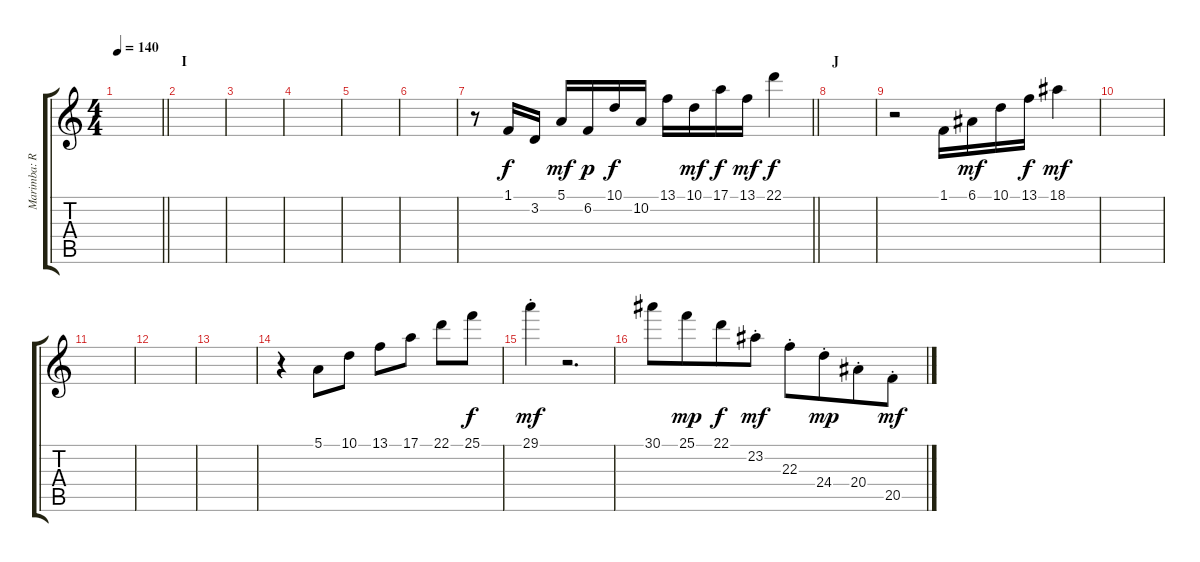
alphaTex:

\track ("Marimba: Ray Cooper" "Marimba: R") {instrument marimba}
\staff {score tabs}
\tuning (E4 B3 G3 D3 A2 E2) {hide}
\ts (4 4)
\tempo 140
\clef g2
\barLineRight lightlight
\ks c
|
\section ("" "I")
|
|
|
|
|
\barLineRight lightlight
r.8{volume 11 instrument marimba} 1.1.16 3.2.16 5.1.16{dy mf} 6.2.16{dy p} 10.1.16{dy f} 10.2.16 13.1.16 10.1.16{dy mf} 17.1.16{dy f} 13.1.16{dy mf} 22.1.4{dy f} |
\section ("" "J")
|
r.2 1.1.16 6.1.16{dy mf} 10.1.16 13.1.16{dy f} 18.1.4{dy mf} |
|
|
|
|
r.4 5.1.8 10.1.8 13.1.8 17.1.8 22.1.8 25.1.8{dy f} |
29.1{st}.4{dy mf} r.2{d} |
30.1.8 25.1.8{dy mp beam merge} 22.1.8{dy f} 23.2{st}.8{dy mf} 22.3{st}.8 24.4{st}.8{dy mp beam merge} 20.4{st}.8 20.5{st}.8{dy mf}
